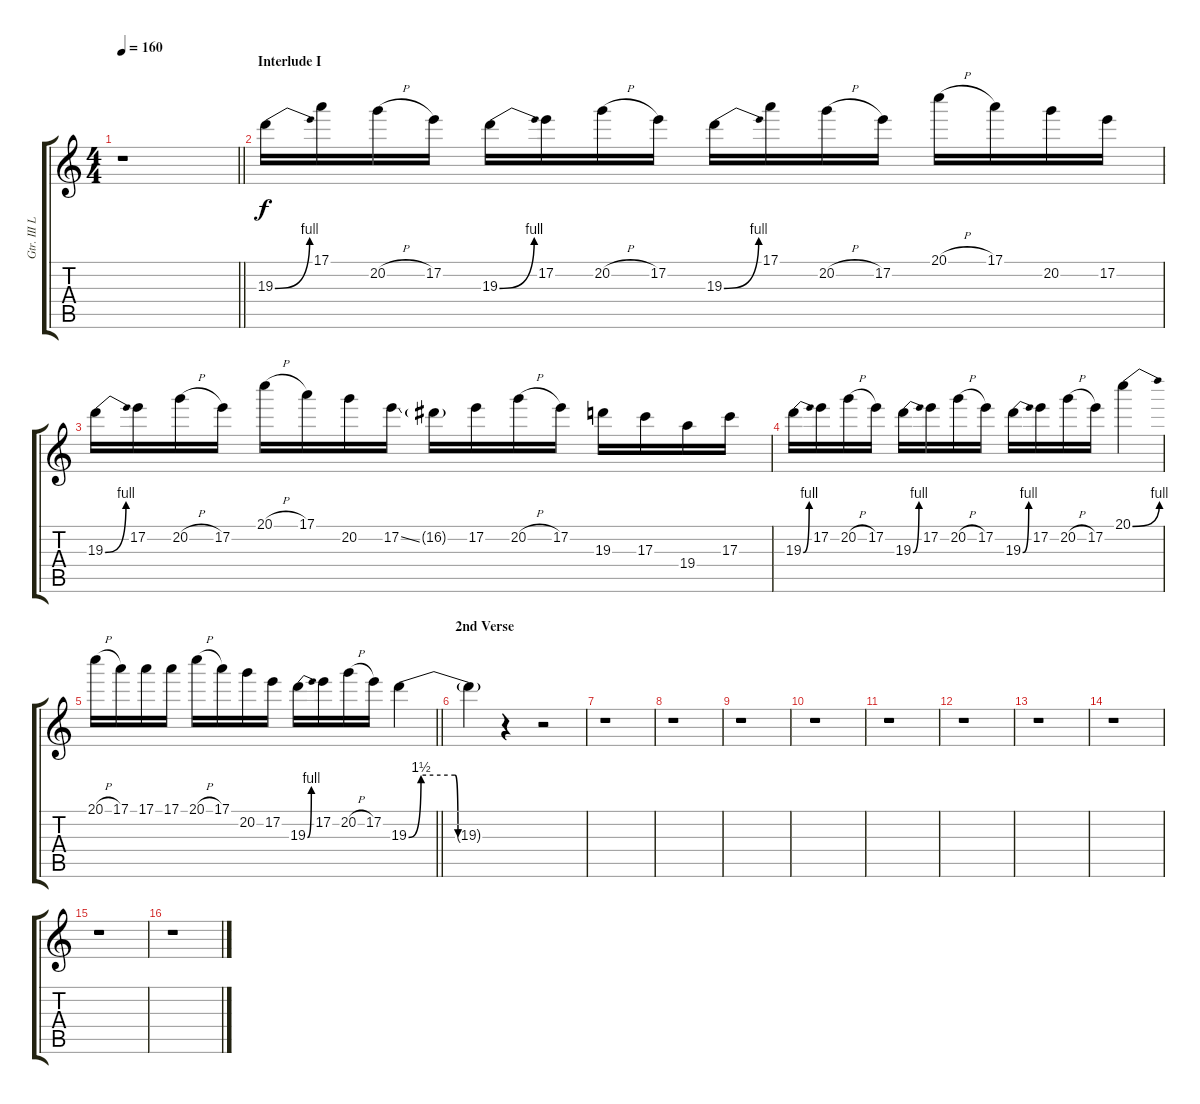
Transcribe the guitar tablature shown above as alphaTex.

\track ("Gtr. III Lead" "Gtr. III L") {instrument overdrivenguitar}
\staff {score tabs}
\tuning (E4 B3 G3 D3 A2 E2) {hide}
\ts (4 4)
\tempo 160
\clef g2
\barLineRight lightlight
\ks c
r.1{dy f} |
\section ("" "Interlude I")
19.3{be (bend 0 0 60 4)}.16 17.1.16 20.2{h}.16 17.2.16 19.3{be (bend 0 0 60 4)}.16 17.2.16 20.2{h}.16 17.2.16 19.3{be (bend 0 0 60 4)}.16 17.1.16 20.2{h}.16 17.2.16 20.1{h}.16 17.1.16 20.2.16 17.2.16 |
19.3{be (bend 0 0 60 4)}.16 17.2.16 20.2{h}.16 17.2.16 20.1{h}.16 17.1.16 20.2.16 17.2{ss}.16 16.2{g}.16 17.2.16 20.2{h}.16 17.2.16 19.3.16 17.3.16 19.4.16 17.3.16 |
19.3{be (bend 0 0 60 4)}.16 17.2.16 20.2{h}.16 17.2.16 19.3{be (bend 0 0 60 4)}.16 17.2.16 20.2{h}.16 17.2.16 19.3{be (bend 0 0 60 4)}.16 17.2.16 20.2{h}.16 17.2.16 20.1{be (bend 0 0 60 4)}.4 |
\barLineRight lightlight
20.1{h}.16 17.1.16 17.1.16 17.1.16 20.1{h}.16 17.1.16 20.2.16 17.2.16 19.3{be (bend 0 0 60 4)}.16 17.2.16 20.2{h}.16 17.2.16 19.3{be (custom 0 0 8 6 30 6 32 0 60 0)}.4 |
\section ("" "2nd Verse")
19.3{t}.4 r.4 r.2 |
r.1 |
r.1 |
r.1 |
r.1 |
r.1 |
r.1 |
r.1 |
r.1 |
r.1 |
r.1
